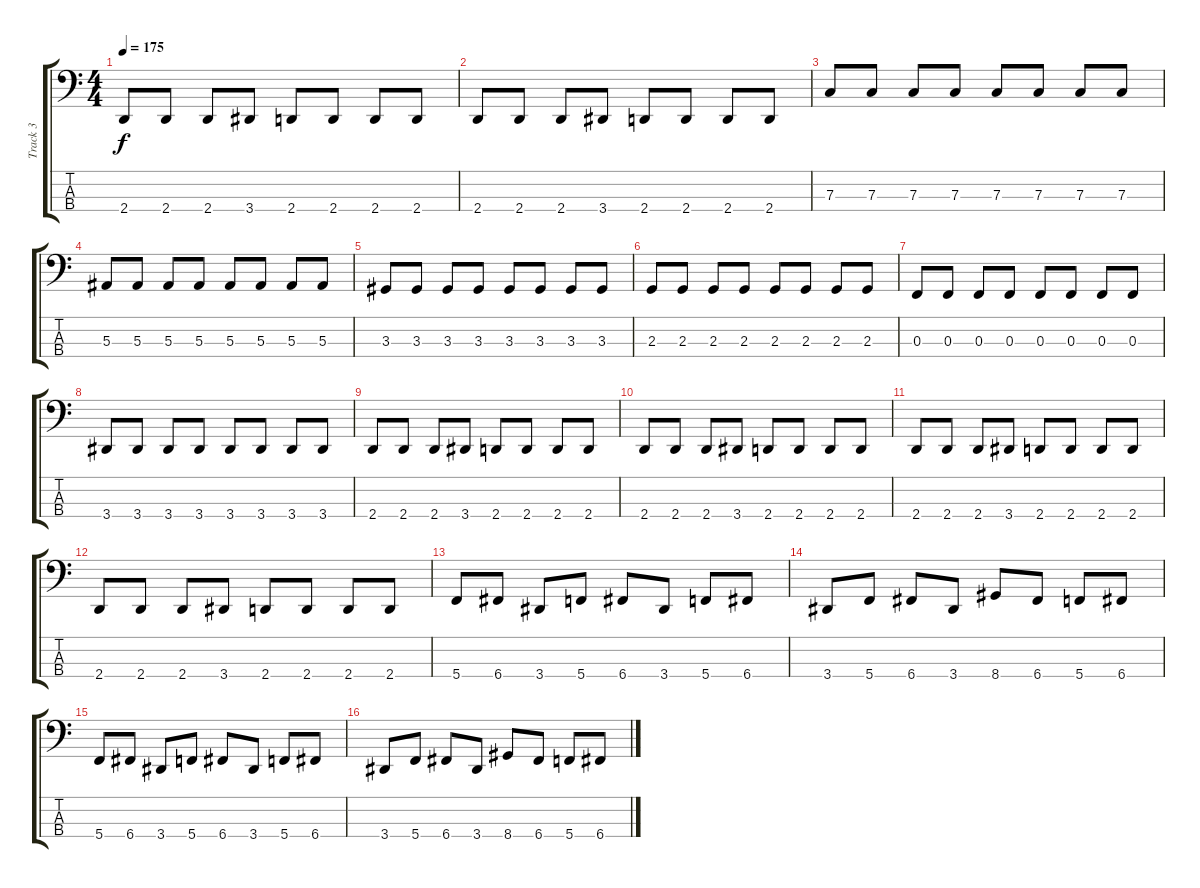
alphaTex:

\track ("Track 3" "Track 3") {instrument electricbassfinger}
\staff {score tabs}
\tuning (Eb2 Bb1 F1 C1) {hide}
\ts (4 4)
\tempo 175
\clef f4
\ks c
2.4.8{dy f} 2.4.8 2.4.8 3.4.8 2.4.8 2.4.8 2.4.8 2.4.8 |
2.4.8 2.4.8 2.4.8 3.4.8 2.4.8 2.4.8 2.4.8 2.4.8 |
7.3.8 7.3.8 7.3.8 7.3.8 7.3.8 7.3.8 7.3.8 7.3.8 |
5.3.8 5.3.8 5.3.8 5.3.8 5.3.8 5.3.8 5.3.8 5.3.8 |
3.3.8 3.3.8 3.3.8 3.3.8 3.3.8 3.3.8 3.3.8 3.3.8 |
2.3.8 2.3.8 2.3.8 2.3.8 2.3.8 2.3.8 2.3.8 2.3.8 |
0.3.8 0.3.8 0.3.8 0.3.8 0.3.8 0.3.8 0.3.8 0.3.8 |
3.4.8 3.4.8 3.4.8 3.4.8 3.4.8 3.4.8 3.4.8 3.4.8 |
2.4.8 2.4.8 2.4.8 3.4.8 2.4.8 2.4.8 2.4.8 2.4.8 |
2.4.8 2.4.8 2.4.8 3.4.8 2.4.8 2.4.8 2.4.8 2.4.8 |
2.4.8 2.4.8 2.4.8 3.4.8 2.4.8 2.4.8 2.4.8 2.4.8 |
2.4.8 2.4.8 2.4.8 3.4.8 2.4.8 2.4.8 2.4.8 2.4.8 |
5.4.8{instrument slapbass1} 6.4.8 3.4.8 5.4.8 6.4.8 3.4.8 5.4.8 6.4.8 |
3.4.8 5.4.8 6.4.8 3.4.8 8.4.8 6.4.8 5.4.8 6.4.8 |
5.4.8 6.4.8 3.4.8 5.4.8 6.4.8 3.4.8 5.4.8 6.4.8 |
3.4.8 5.4.8 6.4.8 3.4.8 8.4.8 6.4.8 5.4.8 6.4.8
